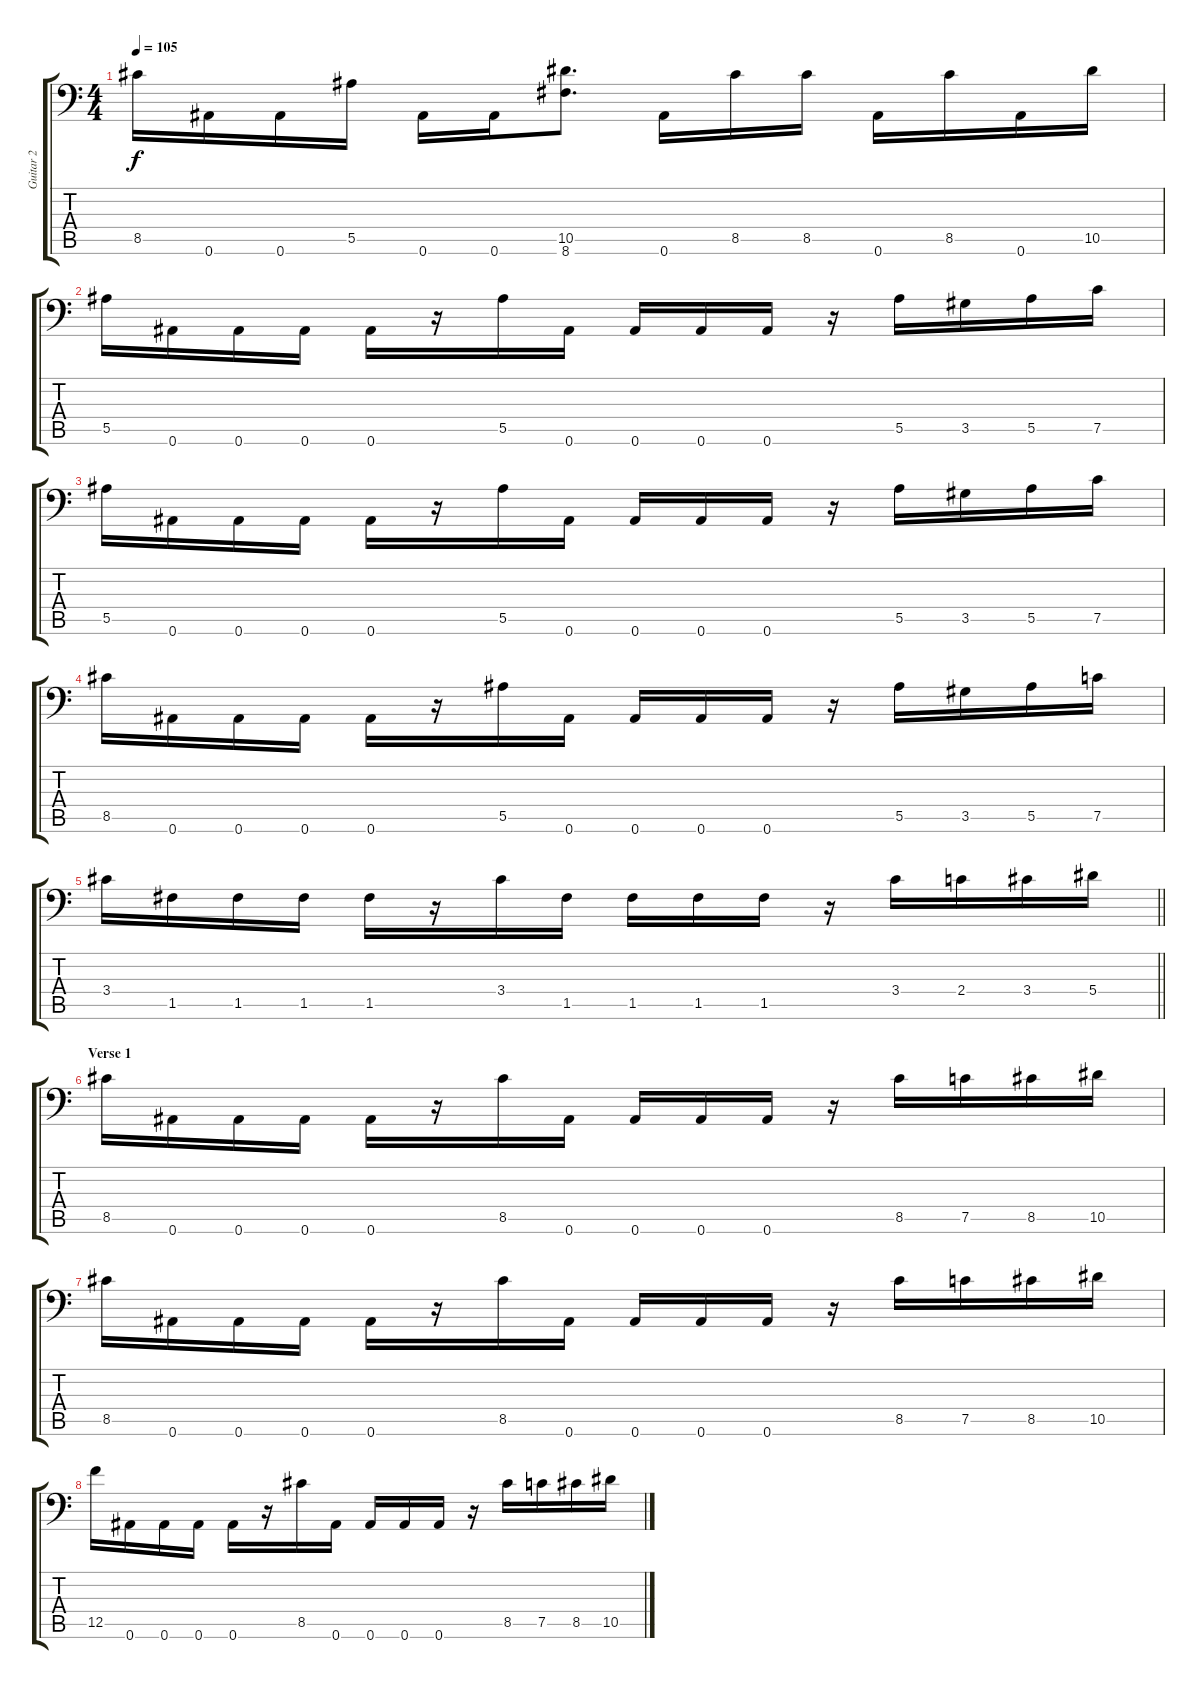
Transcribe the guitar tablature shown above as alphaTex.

\track ("Guitar 2" "Guitar 2") {instrument distortionguitar}
\staff {score tabs}
\tuning (C4 G3 Eb3 Bb2 F2 Bb1) {hide}
\ts (4 4)
\tempo 105
\clef f4
\ks c
8.5.16{dy f} 0.6.16 0.6.16 5.5.16 0.6.16 0.6.16 (10.5 8.6).8{d} 0.6.16 8.5.16 8.5.16 0.6.16 8.5.16 0.6.16 10.5.16 |
5.5.16 0.6.16 0.6.16 0.6.16 0.6.16 r.16 5.5.16 0.6.16 0.6.16 0.6.16 0.6.16 r.16 5.5.16 3.5.16 5.5.16 7.5.16 |
5.5.16 0.6.16 0.6.16 0.6.16 0.6.16 r.16 5.5.16 0.6.16 0.6.16 0.6.16 0.6.16 r.16 5.5.16 3.5.16 5.5.16 7.5.16 |
8.5.16 0.6.16 0.6.16 0.6.16 0.6.16 r.16 5.5.16 0.6.16 0.6.16 0.6.16 0.6.16 r.16 5.5.16 3.5.16 5.5.16 7.5.16 |
\barLineRight lightlight
3.4.16 1.5.16 1.5.16 1.5.16 1.5.16 r.16 3.4.16 1.5.16 1.5.16 1.5.16 1.5.16 r.16 3.4.16 2.4.16 3.4.16 5.4.16 |
\section ("" "Verse 1")
8.5.16 0.6.16 0.6.16 0.6.16 0.6.16 r.16 8.5.16 0.6.16 0.6.16 0.6.16 0.6.16 r.16 8.5.16 7.5.16 8.5.16 10.5.16 |
8.5.16 0.6.16 0.6.16 0.6.16 0.6.16 r.16 8.5.16 0.6.16 0.6.16 0.6.16 0.6.16 r.16 8.5.16 7.5.16 8.5.16 10.5.16 |
12.5.16 0.6.16 0.6.16 0.6.16 0.6.16 r.16 8.5.16 0.6.16 0.6.16 0.6.16 0.6.16 r.16 8.5.16 7.5.16 8.5.16 10.5.16
